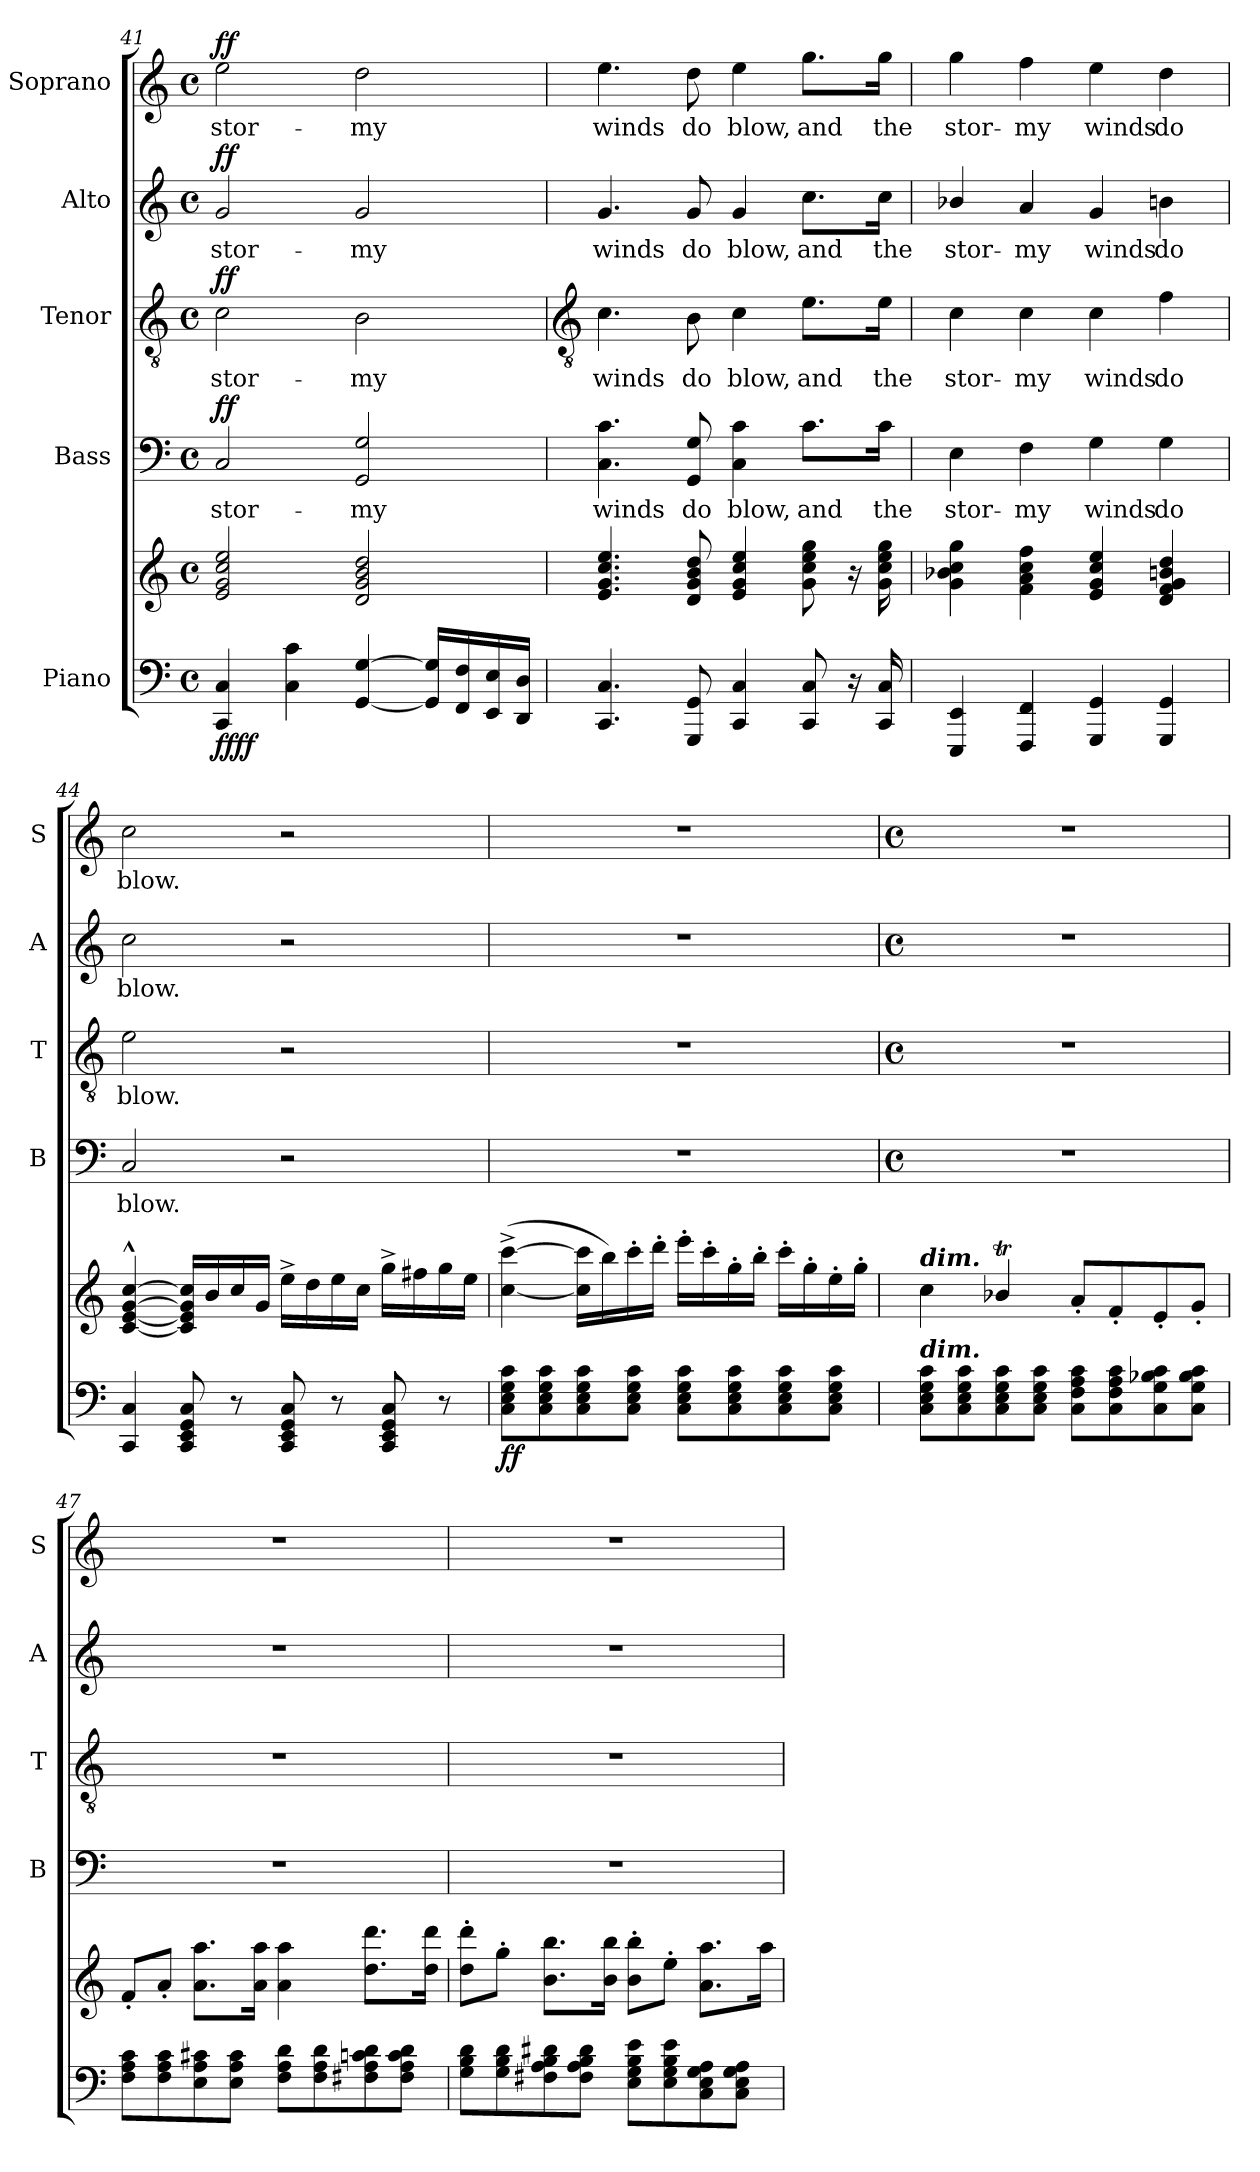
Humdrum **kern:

**kern	**kern	**dynam	**kern	**text	**dynam	**kern	**text	**dynam	**kern	**text	**dynam	**kern	**text	**dynam
*part5	*part5	*part5	*part4	*part4	*part4	*part3	*part3	*part3	*part2	*part2	*part2	*part1	*part1	*part1
*staff6	*staff5	*staff5/6	*staff4	*staff4	*staff4	*staff3	*staff3	*staff3	*staff2	*staff2	*staff2	*staff1	*staff1	*staff1
*I"Piano	*	*	*I"Bass	*	*	*I"Tenor	*	*	*I"Alto	*	*	*I"Soprano	*	*
*	*	*	*I'B	*	*	*I'T	*	*	*I'A	*	*	*I'S	*	*
*clefF4	*clefG2	*	*clefF4	*	*	*clefGv2	*	*	*clefG2	*	*	*clefG2	*	*
*k[]	*k[]	*	*k[]	*	*	*k[]	*	*	*k[]	*	*	*k[]	*	*
*C:	*C:	*	*C:	*	*	*C:	*	*	*C:	*	*	*C:	*	*
*M4/4	*M4/4	*	*M4/4	*	*	*M4/4	*	*	*M4/4	*	*	*M4/4	*	*
*met(c)	*met(c)	*	*met(c)	*	*	*met(c)	*	*	*met(c)	*	*	*met(c)	*	*
=41	=41	=41	=41	=41	=41	=41	=41	=41	=41	=41	=41	=41	=41	=41
!	!	!LO:DY:b=2	!	!LO:LY:b	!	!	!LO:LY:b	!	!	!LO:LY:b	!	!	!LO:LY:b	!
!	!	!LO:DY:n=1:b	!	!	!LO:DY:b	!	!	!LO:DY:b	!	!	!LO:DY:b	!	!	!LO:DY:b
4CC 4C	2e 2g 2cc 2ee	ff ff	2C	stor-	ff	2c	stor-	ff	2g	stor-	ff	2ee	stor-	ff
4C 4c	.	.	.	.	.	.	.	.	.	.	.	.	.	.
!	!	!	!	!LO:LY:b	!	!	!LO:LY:b	!	!	!LO:LY:b	!	!	!LO:LY:b	!
[4GG [4G	2d 2g 2b 2dd	.	2GG 2G	-my	.	2B	-my	.	2g	-my	.	2dd	-my	.
16GG] 16G]LL	.	.	.	.	.	.	.	.	.	.	.	.	.	.
16FF 16F	.	.	.	.	.	.	.	.	.	.	.	.	.	.
16EE 16E	.	.	.	.	.	.	.	.	.	.	.	.	.	.
16DD 16DJJ	.	.	.	.	.	.	.	.	.	.	.	.	.	.
!!LO:LB:g=z
=42	=42	=42	=42	=42	=42	=42	=42	=42	=42	=42	=42	=42	=42	=42
*	*	*	*	*	*	*clefGv2	*	*	*	*	*	*	*	*
!	!	!	!	!LO:LY:b	!	!	!LO:LY:b	!	!	!LO:LY:b	!	!	!LO:LY:b	!
4.CC 4.C	4.e 4.g 4.cc 4.ee	.	4.C 4.c	winds	.	4.c	winds	.	4.g	winds	.	4.ee	winds	.
!	!	!	!	!LO:LY:b	!	!	!LO:LY:b	!	!	!LO:LY:b	!	!	!LO:LY:b	!
8GGG 8GG	8d 8g 8b 8dd	.	8GG 8G	do	.	8B	do	.	8g	do	.	8dd	do	.
!	!	!	!	!LO:LY:b	!	!	!LO:LY:b	!	!	!LO:LY:b	!	!	!LO:LY:b	!
4CC 4C	4e 4g 4cc 4ee	.	4C 4c	blow,	.	4c	blow,	.	4g	blow,	.	4ee	blow,	.
!	!	!	!	!LO:LY:b	!	!	!LO:LY:b	!	!	!LO:LY:b	!	!	!LO:LY:b	!
8CC 8C	8g 8cc 8ee 8gg	.	8.c\L	and	.	8.e\L	and	.	8.cc\L	and	.	8.gg\L	and	.
16r	16r	.	.	.	.	.	.	.	.	.	.	.	.	.
!	!	!	!	!LO:LY:b	!	!	!LO:LY:b	!	!	!LO:LY:b	!	!	!LO:LY:b	!
16CC 16C	16g 16cc 16ee 16gg	.	16c\Jk	the	.	16e\Jk	the	.	16cc\Jk	the	.	16gg\Jk	the	.
=43	=43	=43	=43	=43	=43	=43	=43	=43	=43	=43	=43	=43	=43	=43
!	!	!	!	!LO:LY:b	!	!	!LO:LY:b	!	!	!LO:LY:b	!	!	!LO:LY:b	!
4EEE 4EE	4g 4b-X 4cc 4gg	.	4E	stor-	.	4c	stor-	.	4b-X/	stor-	.	4gg	stor-	.
!	!	!	!	!LO:LY:b	!	!	!LO:LY:b	!	!	!LO:LY:b	!	!	!LO:LY:b	!
4FFF 4FF	4f 4a 4cc 4ff	.	4F	-my	.	4c	-my	.	4a	-my	.	4ff	-my	.
!	!	!	!	!LO:LY:b	!	!	!LO:LY:b	!	!	!LO:LY:b	!	!	!LO:LY:b	!
4GGG 4GG	4e 4g 4cc 4ee	.	4G	winds	.	4c	winds	.	4g	winds	.	4ee	winds	.
!	!	!	!	!LO:LY:b	!	!	!LO:LY:b	!	!	!LO:LY:b	!	!	!LO:LY:b	!
4GGG 4GG	4d 4f 4g 4bn 4dd	.	4G	do	.	4f	do	.	4bn	do	.	4dd	do	.
=44	=44	=44	=44	=44	=44	=44	=44	=44	=44	=44	=44	=44	=44	=44
!	!	!	!	!LO:LY:b	!	!	!LO:LY:b	!	!	!LO:LY:b	!	!	!LO:LY:b	!
4CC 4C	[4c^^ [4e^^ [4g^^ [4cc^^	.	2C	blow.	.	2e	blow.	.	2cc	blow.	.	2cc	blow.	.
8CC 8EE 8GG 8C	16c] 16e] 16g] 16cc]LL	.	.	.	.	.	.	.	.	.	.	.	.	.
.	16b	.	.	.	.	.	.	.	.	.	.	.	.	.
8r	16cc	.	.	.	.	.	.	.	.	.	.	.	.	.
.	16gJJ	.	.	.	.	.	.	.	.	.	.	.	.	.
8CC 8EE 8GG 8C	16ee^LL	.	2r	.	.	2r	.	.	2r	.	.	2r	.	.
.	16dd	.	.	.	.	.	.	.	.	.	.	.	.	.
8r	16ee	.	.	.	.	.	.	.	.	.	.	.	.	.
.	16ccJJ	.	.	.	.	.	.	.	.	.	.	.	.	.
8CC 8EE 8GG 8C	16gg^LL	.	.	.	.	.	.	.	.	.	.	.	.	.
.	16ff#X	.	.	.	.	.	.	.	.	.	.	.	.	.
8r	16gg	.	.	.	.	.	.	.	.	.	.	.	.	.
.	16eeJJ	.	.	.	.	.	.	.	.	.	.	.	.	.
=45	=45	=45	=45	=45	=45	=45	=45	=45	=45	=45	=45	=45	=45	=45
!	!	!LO:DY:b=2	!	!	!	!	!	!	!	!	!	!	!	!
!	!	!LO:DY:n=1:b	!	!	!	!	!	!	!	!	!	!	!	!
8C 8E 8G 8cL	(>[4cc^ [4ccc^	f f	1r	.	.	1r	.	.	1r	.	.	1r	.	.
8C 8E 8G 8c	.	.	.	.	.	.	.	.	.	.	.	.	.	.
8C 8E 8G 8c	16cc] 16ccc]LL	.	.	.	.	.	.	.	.	.	.	.	.	.
.	16bb)	.	.	.	.	.	.	.	.	.	.	.	.	.
8C 8E 8G 8cJ	16ccc'	.	.	.	.	.	.	.	.	.	.	.	.	.
.	16ddd'JJ	.	.	.	.	.	.	.	.	.	.	.	.	.
8C 8E 8G 8cL	16eee'LL	.	.	.	.	.	.	.	.	.	.	.	.	.
.	16ccc'	.	.	.	.	.	.	.	.	.	.	.	.	.
8C 8E 8G 8c	16gg'	.	.	.	.	.	.	.	.	.	.	.	.	.
.	16bb'JJ	.	.	.	.	.	.	.	.	.	.	.	.	.
8C 8E 8G 8c	16ccc'LL	.	.	.	.	.	.	.	.	.	.	.	.	.
.	16gg'	.	.	.	.	.	.	.	.	.	.	.	.	.
8C 8E 8G 8cJ	16ee'	.	.	.	.	.	.	.	.	.	.	.	.	.
.	16gg'JJ	.	.	.	.	.	.	.	.	.	.	.	.	.
!!LO:LB:g=z
=46	=46	=46	=46	=46	=46	=46	=46	=46	=46	=46	=46	=46	=46	=46
*	*	*	*M4/4	*	*	*M4/4	*	*	*M4/4	*	*	*M4/4	*	*
*	*	*	*met(c)	*	*	*met(c)	*	*	*met(c)	*	*	*met(c)	*	*
!	!LO:TX:a:Bi:t=dim.	!	!	!	!	!	!	!	!	!	!	!	!	!
!LO:TX:a:Bi:t=dim.	!	!	!	!	!	!	!	!	!	!	!	!	!	!
8C 8E 8G 8cL	4cc	.	1r	.	.	1r	.	.	1r	.	.	1r	.	.
8C 8E 8G 8c	.	.	.	.	.	.	.	.	.	.	.	.	.	.
8C 8E 8G 8c	4b-XT/	.	.	.	.	.	.	.	.	.	.	.	.	.
8C 8E 8G 8cJ	.	.	.	.	.	.	.	.	.	.	.	.	.	.
8C 8F 8A 8cL	8a'L	.	.	.	.	.	.	.	.	.	.	.	.	.
8C 8F 8A 8c	8f'	.	.	.	.	.	.	.	.	.	.	.	.	.
8C 8G 8B-X 8c	8e'	.	.	.	.	.	.	.	.	.	.	.	.	.
8C 8G 8B- 8cJ	8g'J	.	.	.	.	.	.	.	.	.	.	.	.	.
=47	=47	=47	=47	=47	=47	=47	=47	=47	=47	=47	=47	=47	=47	=47
!	!	!LO:DY:b=2	!	!	!	!	!	!	!	!	!	!	!	!
!	!	!LO:DY:n=1:b	!	!	!	!	!	!	!	!	!	!	!	!
8F 8A 8cL	8f'L	mf mf	1r	.	.	1r	.	.	1r	.	.	1r	.	.
8F 8A 8c	8a'J	.	.	.	.	.	.	.	.	.	.	.	.	.
8E 8A 8c#X	8.a 8.aaL	.	.	.	.	.	.	.	.	.	.	.	.	.
8E 8A 8c#J	.	.	.	.	.	.	.	.	.	.	.	.	.	.
.	16a 16aaJ	.	.	.	.	.	.	.	.	.	.	.	.	.
8F 8A 8dL	4a 4aa	.	.	.	.	.	.	.	.	.	.	.	.	.
8F 8A 8d	.	.	.	.	.	.	.	.	.	.	.	.	.	.
8F#X 8A 8cn 8d	8.dd 8.dddL	.	.	.	.	.	.	.	.	.	.	.	.	.
8F# 8A 8c 8dJ	.	.	.	.	.	.	.	.	.	.	.	.	.	.
.	16dd 16dddJ	.	.	.	.	.	.	.	.	.	.	.	.	.
=48	=48	=48	=48	=48	=48	=48	=48	=48	=48	=48	=48	=48	=48	=48
8G 8B 8dL	8dd' 8ddd'L	.	1r	.	.	1r	.	.	1r	.	.	1r	.	.
8G 8B 8d	8gg'J	.	.	.	.	.	.	.	.	.	.	.	.	.
8F#X 8A 8B 8d#X	8.b 8.bbL	.	.	.	.	.	.	.	.	.	.	.	.	.
8F# 8A 8B 8d#J	.	.	.	.	.	.	.	.	.	.	.	.	.	.
.	16b 16bbJ	.	.	.	.	.	.	.	.	.	.	.	.	.
8E 8G 8B 8eL	8b' 8bb'L	.	.	.	.	.	.	.	.	.	.	.	.	.
8E 8G 8B 8e	8ee'J	.	.	.	.	.	.	.	.	.	.	.	.	.
8C 8E 8G 8A	8.a 8.aaL	.	.	.	.	.	.	.	.	.	.	.	.	.
8C 8E 8G 8AJ	.	.	.	.	.	.	.	.	.	.	.	.	.	.
.	16aaJ	.	.	.	.	.	.	.	.	.	.	.	.	.
=	=	=	=	=	=	=	=	=	=	=	=	=	=	=
*-	*-	*-	*-	*-	*-	*-	*-	*-	*-	*-	*-	*-	*-	*-
